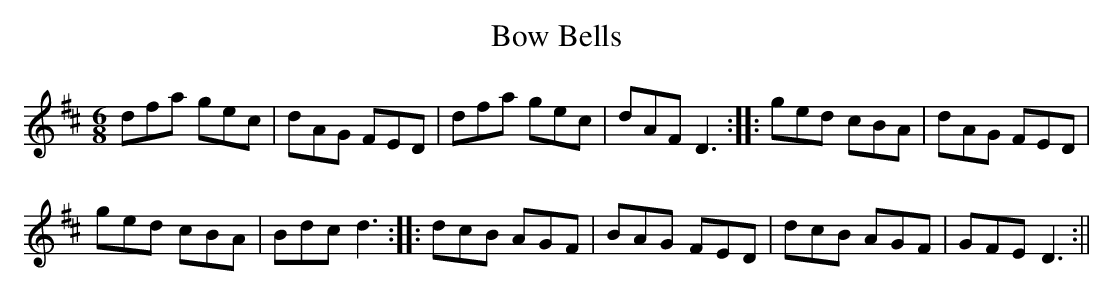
X:1
T:Bow Bells
M:6/8
L:1/8
K:D
dfa gec|dAG FED|dfa gec|dAF D3::ged cBA|dAG FED|
ged cBA|Bdc d3::dcB AGF|BAG FED|dcB AGF|GFE D3:||
